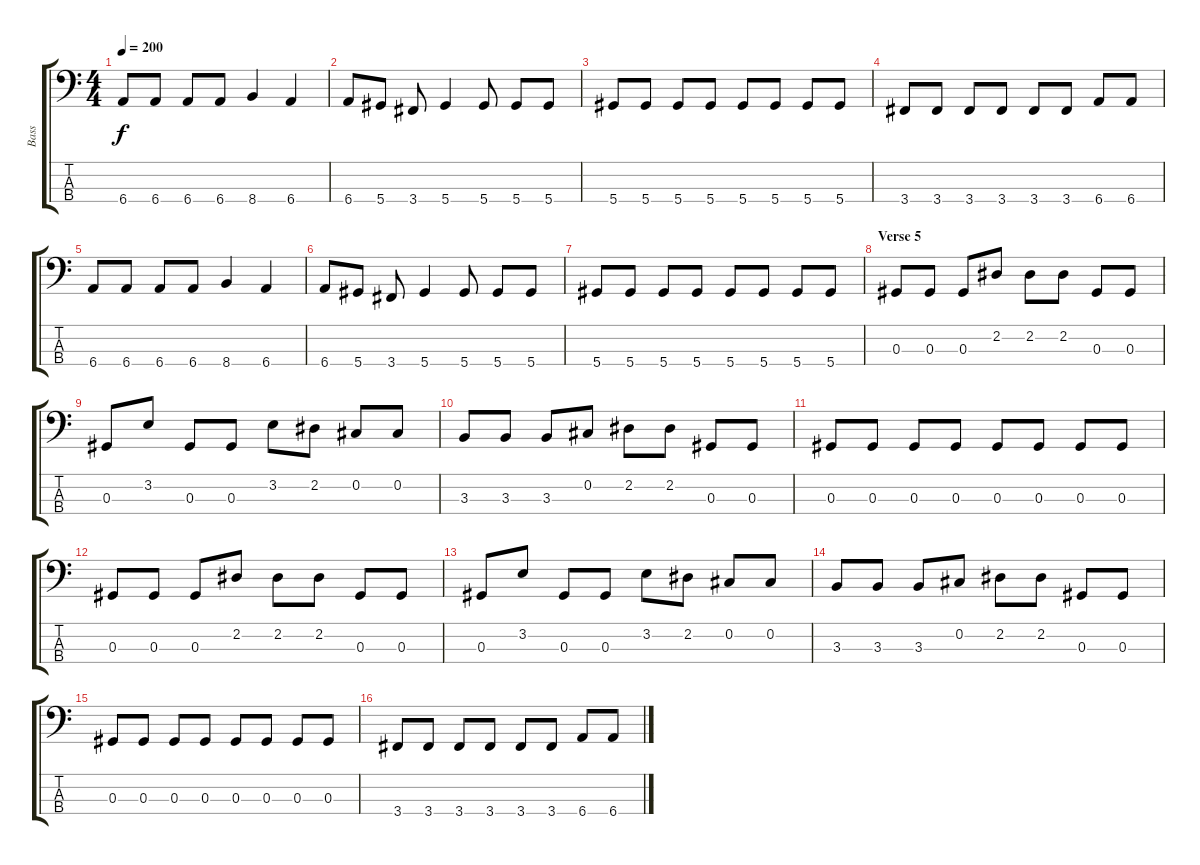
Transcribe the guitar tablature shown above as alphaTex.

\track ("Bass" "Bass") {instrument electricbasspick}
\staff {score tabs}
\tuning (Gb2 Db2 Ab1 Eb1) {hide}
\ts (4 4)
\tempo 200
\clef f4
\ks c
6.4.8{dy f} 6.4.8 6.4.8 6.4.8 8.4.4 6.4.4 |
6.4.8 5.4.8 3.4.8 5.4.4 5.4.8 5.4.8 5.4.8 |
5.4.8 5.4.8 5.4.8 5.4.8 5.4.8 5.4.8 5.4.8 5.4.8 |
3.4.8 3.4.8 3.4.8 3.4.8 3.4.8 3.4.8 6.4.8 6.4.8 |
6.4.8 6.4.8 6.4.8 6.4.8 8.4.4 6.4.4 |
6.4.8 5.4.8 3.4.8 5.4.4 5.4.8 5.4.8 5.4.8 |
5.4.8 5.4.8 5.4.8 5.4.8 5.4.8 5.4.8 5.4.8 5.4.8 |
\section ("" "Verse 5")
0.3.8 0.3.8 0.3.8 2.2.8 2.2.8 2.2.8 0.3.8 0.3.8 |
0.3.8 3.2.8 0.3.8 0.3.8 3.2.8 2.2.8 0.2.8 0.2.8 |
3.3.8 3.3.8 3.3.8 0.2.8 2.2.8 2.2.8 0.3.8 0.3.8 |
0.3.8 0.3.8 0.3.8 0.3.8 0.3.8 0.3.8 0.3.8 0.3.8 |
0.3.8 0.3.8 0.3.8 2.2.8 2.2.8 2.2.8 0.3.8 0.3.8 |
0.3.8 3.2.8 0.3.8 0.3.8 3.2.8 2.2.8 0.2.8 0.2.8 |
3.3.8 3.3.8 3.3.8 0.2.8 2.2.8 2.2.8 0.3.8 0.3.8 |
0.3.8 0.3.8 0.3.8 0.3.8 0.3.8 0.3.8 0.3.8 0.3.8 |
3.4.8 3.4.8 3.4.8 3.4.8 3.4.8 3.4.8 6.4.8 6.4.8
